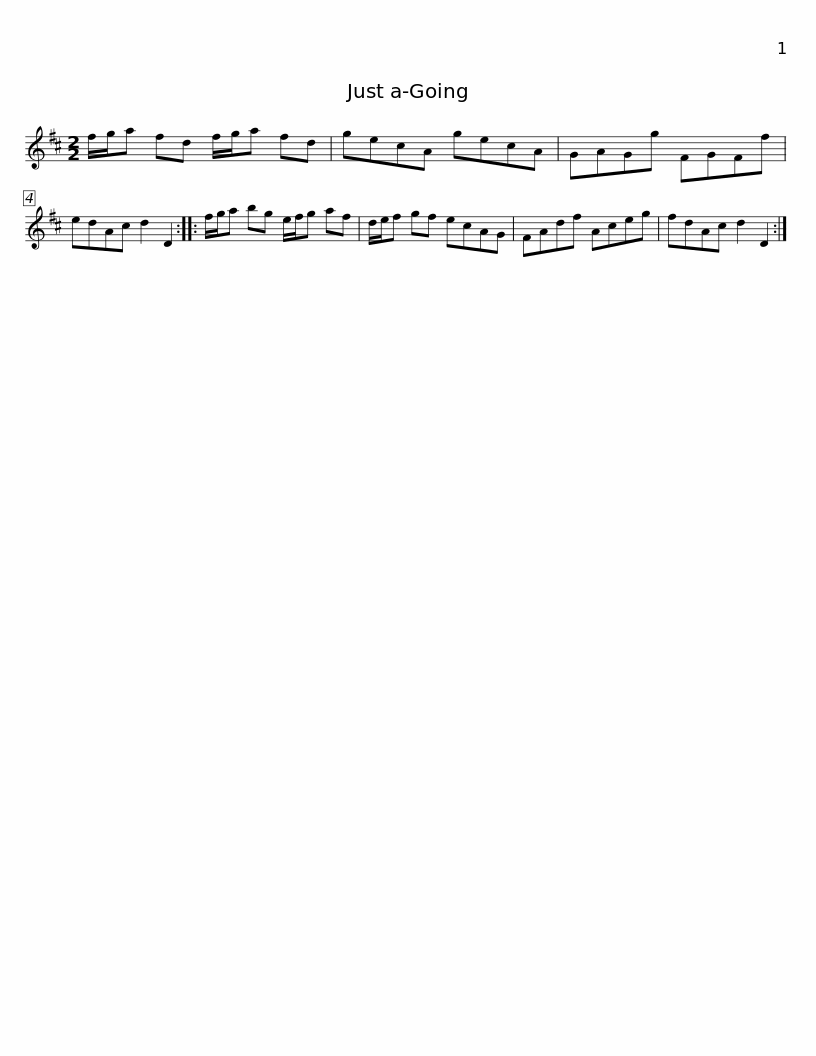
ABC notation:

X:1
L:1/8
M:2/2
I:linebreak $
K:D
V:1 treble
V:1
 f/g/a fd f/g/a fd | gecA gecA | GAGg FGFf | edAc d2 D2 :: f/g/a bg e/f/g af |$ %5
 d/e/f gf ecAG | FAdf Aceg | fdAc d2 D2 :| %8
